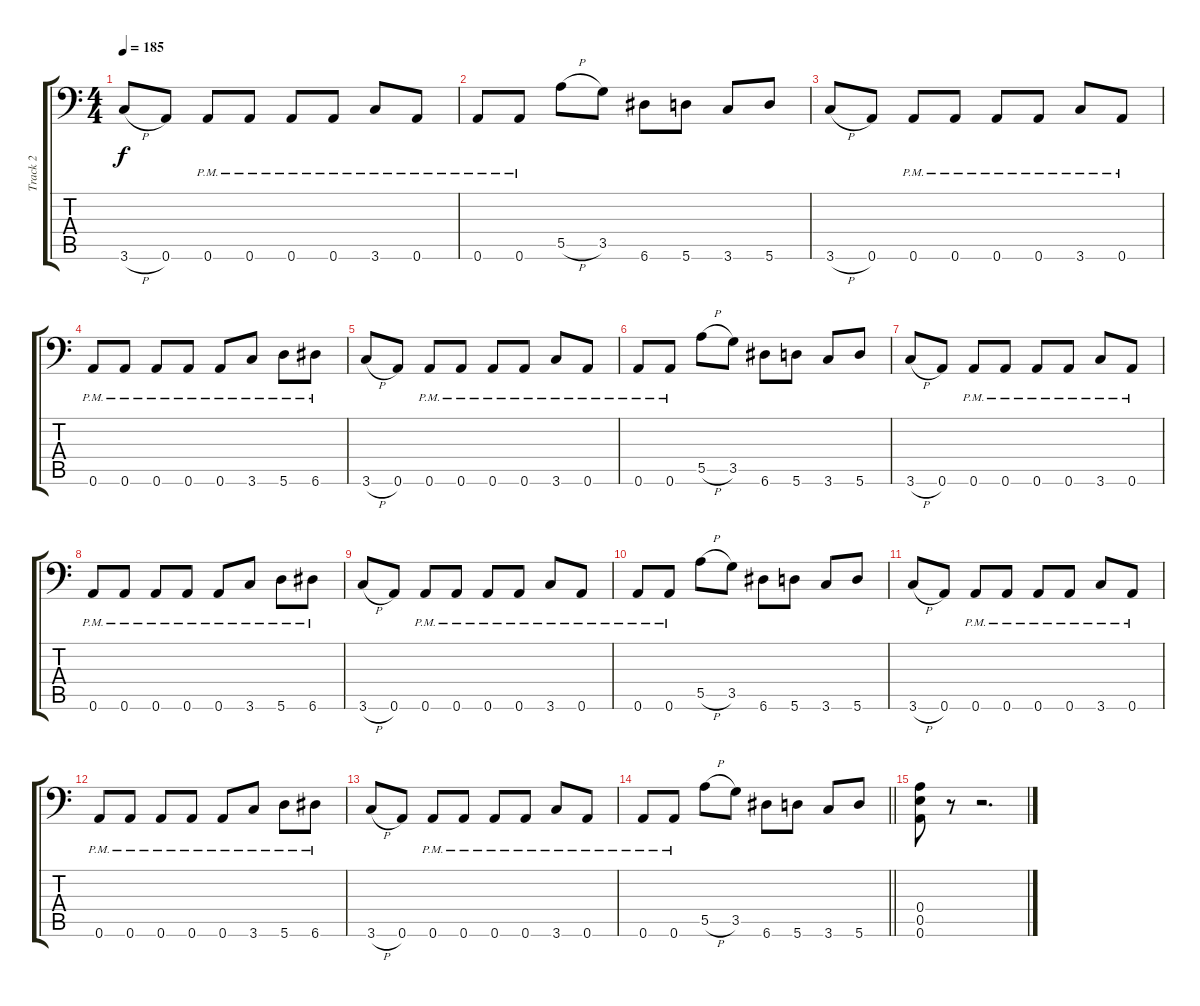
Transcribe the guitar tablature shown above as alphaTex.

\track ("Track 2" "Track 2") {instrument overdrivenguitar}
\staff {score tabs}
\tuning (B3 Gb3 D3 A2 E2 A1) {hide}
\ts (4 4)
\tempo 185
\clef f4
\ks c
3.6{h}.8{dy f} 0.6.8 0.6{pm}.8 0.6{pm}.8 0.6{pm}.8 0.6{pm}.8 3.6{pm}.8 0.6{pm}.8 |
0.6{pm}.8 0.6{pm}.8 5.5{h}.8 3.5.8 6.6.8 5.6.8 3.6.8 5.6.8 |
3.6{h}.8 0.6.8 0.6{pm}.8 0.6{pm}.8 0.6{pm}.8 0.6{pm}.8 3.6{pm}.8 0.6{pm}.8 |
0.6{pm}.8 0.6{pm}.8 0.6{pm}.8 0.6{pm}.8 0.6{pm}.8 3.6{pm}.8 5.6{pm}.8 6.6{pm}.8 |
3.6{h}.8 0.6.8 0.6{pm}.8 0.6{pm}.8 0.6{pm}.8 0.6{pm}.8 3.6{pm}.8 0.6{pm}.8 |
0.6{pm}.8 0.6{pm}.8 5.5{h}.8 3.5.8 6.6.8 5.6.8 3.6.8 5.6.8 |
3.6{h}.8 0.6.8 0.6{pm}.8 0.6{pm}.8 0.6{pm}.8 0.6{pm}.8 3.6{pm}.8 0.6{pm}.8 |
0.6{pm}.8 0.6{pm}.8 0.6{pm}.8 0.6{pm}.8 0.6{pm}.8 3.6{pm}.8 5.6{pm}.8 6.6{pm}.8 |
3.6{h}.8 0.6.8 0.6{pm}.8 0.6{pm}.8 0.6{pm}.8 0.6{pm}.8 3.6{pm}.8 0.6{pm}.8 |
0.6{pm}.8 0.6{pm}.8 5.5{h}.8 3.5.8 6.6.8 5.6.8 3.6.8 5.6.8 |
3.6{h}.8 0.6.8 0.6{pm}.8 0.6{pm}.8 0.6{pm}.8 0.6{pm}.8 3.6{pm}.8 0.6{pm}.8 |
0.6{pm}.8 0.6{pm}.8 0.6{pm}.8 0.6{pm}.8 0.6{pm}.8 3.6{pm}.8 5.6{pm}.8 6.6{pm}.8 |
3.6{h}.8 0.6.8 0.6{pm}.8 0.6{pm}.8 0.6{pm}.8 0.6{pm}.8 3.6{pm}.8 0.6{pm}.8 |
\barLineRight lightlight
0.6{pm}.8 0.6{pm}.8 5.5{h}.8 3.5.8 6.6.8 5.6.8 3.6.8 5.6.8 |
(0.4 0.5 0.6).8 r.8 r.2{d}
